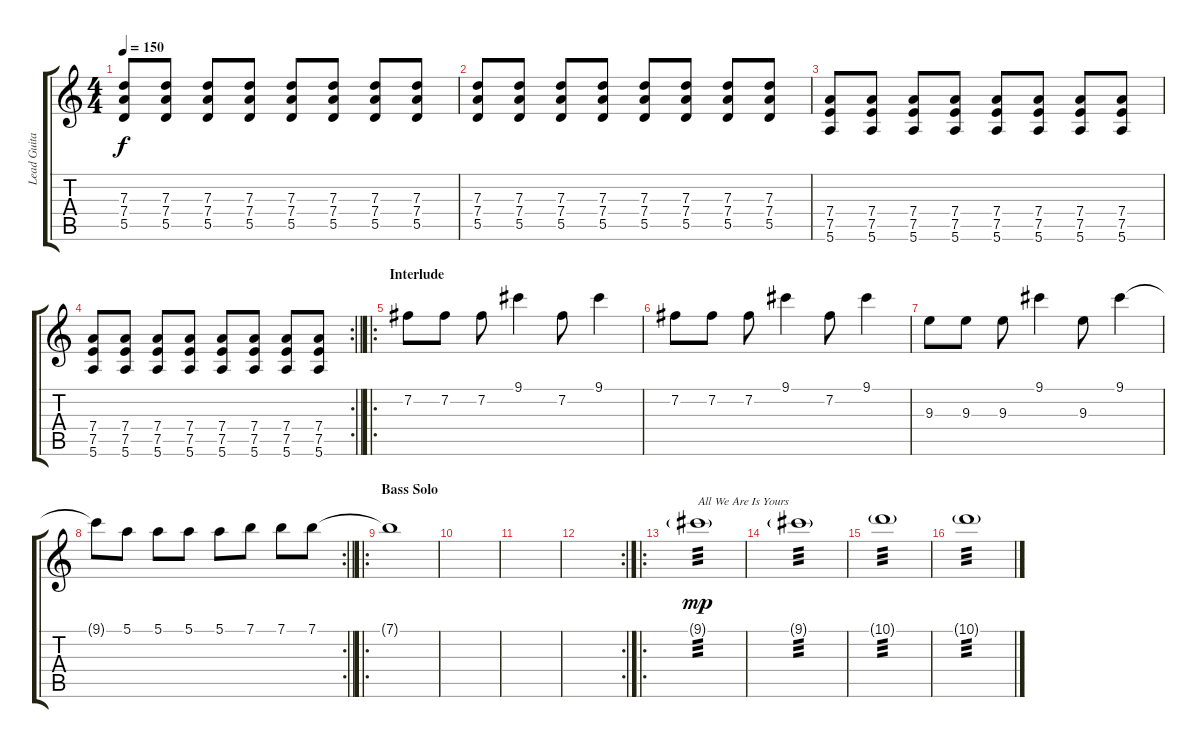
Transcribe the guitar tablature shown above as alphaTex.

\track ("Lead Guitar" "Lead Guita") {instrument distortionguitar}
\staff {score tabs}
\tuning (E4 B3 G3 D3 A2 E2) {hide}
\ts (4 4)
\tempo 150
\clef g2
\ks c
(7.3 7.4 5.5).8{dy f} (7.3 7.4 5.5).8 (7.3 7.4 5.5).8 (7.3 7.4 5.5).8 (7.3 7.4 5.5).8 (7.3 7.4 5.5).8 (7.3 7.4 5.5).8 (7.3 7.4 5.5).8 |
(7.3 7.4 5.5).8 (7.3 7.4 5.5).8 (7.3 7.4 5.5).8 (7.3 7.4 5.5).8 (7.3 7.4 5.5).8 (7.3 7.4 5.5).8 (7.3 7.4 5.5).8 (7.3 7.4 5.5).8 |
(7.4 7.5 5.6).8 (7.4 7.5 5.6).8 (7.4 7.5 5.6).8 (7.4 7.5 5.6).8 (7.4 7.5 5.6).8 (7.4 7.5 5.6).8 (7.4 7.5 5.6).8 (7.4 7.5 5.6).8 |
\rc 2
\barLineRight lightlight
(7.4 7.5 5.6).8 (7.4 7.5 5.6).8 (7.4 7.5 5.6).8 (7.4 7.5 5.6).8 (7.4 7.5 5.6).8 (7.4 7.5 5.6).8 (7.4 7.5 5.6).8 (7.4 7.5 5.6).8 |
\ro
\section ("" "Interlude")
7.2.8{volume 14} 7.2.8 7.2.8 9.1.4 7.2.8 9.1.4 |
7.2.8 7.2.8 7.2.8 9.1.4 7.2.8 9.1.4 |
9.3.8 9.3.8 9.3.8 9.1.4 9.3.8 9.1.4 |
\rc 2
\barLineRight lightlight
9.1{t}.8 5.1.8 5.1.8 5.1.8 5.1.8 7.1.8 7.1.8 7.1.8 |
\ro
\section ("" "Bass Solo")
7.1{t}.1 |
|
|
\rc 2
|
\ro
9.1{g}.1{txt "All We Are Is Yours" tp 3 dy mp} |
9.1{g}.1{tp 3} |
10.1{g}.1{tp 3} |
10.1{g}.1{tp 3}
